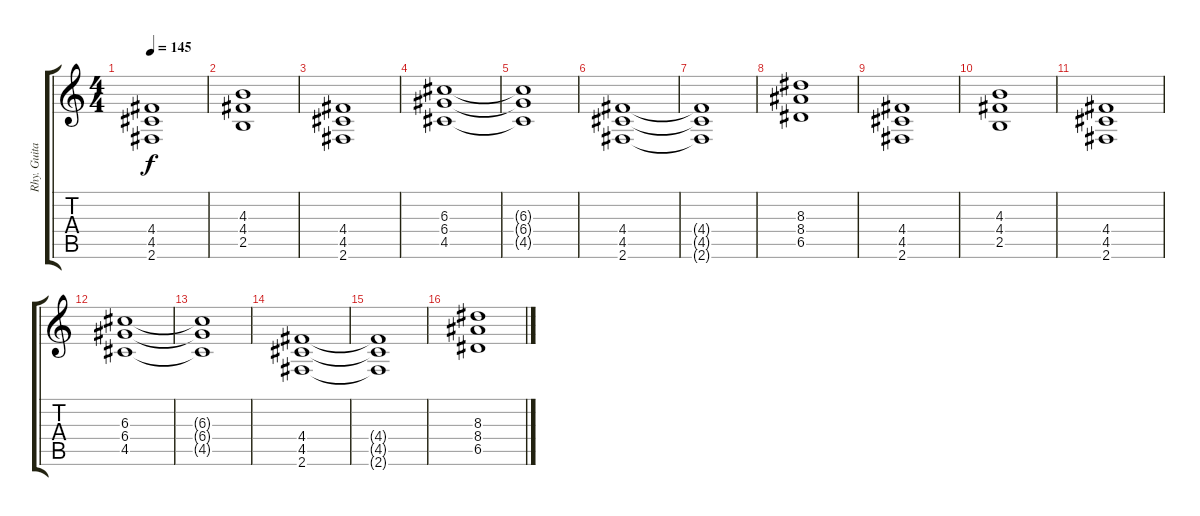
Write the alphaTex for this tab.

\track ("Rhy. Guitar 1" "Rhy. Guita") {instrument distortionguitar}
\staff {score tabs}
\tuning (E4 B3 G3 D3 A2 E2) {hide}
\ts (4 4)
\tempo 145
\clef g2
\ks c
(4.4 4.5 2.6).1{dy f} |
(4.3 4.4 2.5).1 |
(4.4 4.5 2.6).1 |
(6.3 6.4 4.5).1 |
(6.3{t} 6.4{t} 4.5{t}).1 |
(4.4 4.5 2.6).1 |
(4.4{t} 4.5{t} 2.6{t}).1 |
(8.3 8.4 6.5).1 |
(4.4 4.5 2.6).1 |
(4.3 4.4 2.5).1 |
(4.4 4.5 2.6).1 |
(6.3 6.4 4.5).1 |
(6.3{t} 6.4{t} 4.5{t}).1 |
(4.4 4.5 2.6).1 |
(4.4{t} 4.5{t} 2.6{t}).1 |
(8.3 8.4 6.5).1
